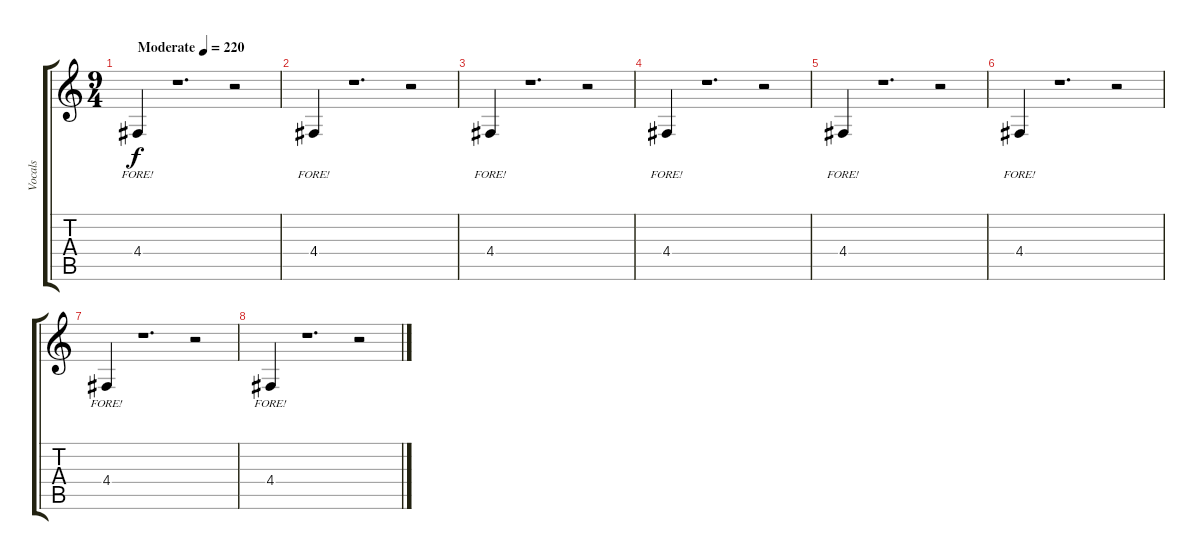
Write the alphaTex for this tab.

\track ("Vocals" "Vocals") {instrument bassoon}
\staff {score tabs}
\tuning (E4 B3 G3 D3 A2 E2) {hide}
\ts (9 4)
\tempo (220 "Moderate")
\clef g2
\ks c
4.4.4{lyrics (0 "FORE!") lyrics (1 "") lyrics (2 "") lyrics (3 "") lyrics (4 "") dy f instrument bassoon} r.1{d} r.2 |
4.4.4{lyrics (0 "FORE!") lyrics (1 "") lyrics (2 "") lyrics (3 "") lyrics (4 "")} r.1{d} r.2 |
4.4.4{lyrics (0 "FORE!") lyrics (1 "") lyrics (2 "") lyrics (3 "") lyrics (4 "")} r.1{d} r.2 |
4.4.4{lyrics (0 "FORE!") lyrics (1 "") lyrics (2 "") lyrics (3 "") lyrics (4 "")} r.1{d} r.2 |
4.4.4{lyrics (0 "FORE!") lyrics (1 "") lyrics (2 "") lyrics (3 "") lyrics (4 "")} r.1{d} r.2 |
4.4.4{lyrics (0 "FORE!") lyrics (1 "") lyrics (2 "") lyrics (3 "") lyrics (4 "")} r.1{d} r.2 |
4.4.4{lyrics (0 "FORE!") lyrics (1 "") lyrics (2 "") lyrics (3 "") lyrics (4 "")} r.1{d} r.2 |
4.4.4{lyrics (0 "FORE!") lyrics (1 "") lyrics (2 "") lyrics (3 "") lyrics (4 "")} r.1{d} r.2
